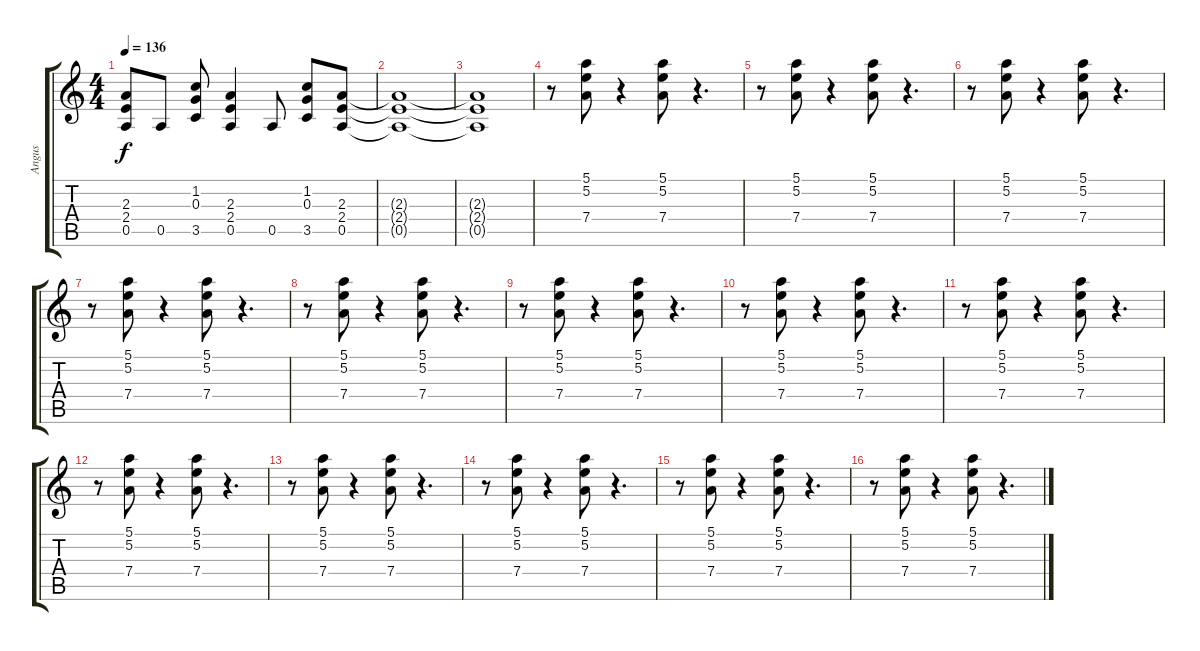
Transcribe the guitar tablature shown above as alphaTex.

\track ("Angus" "Angus") {instrument distortionguitar}
\staff {score tabs}
\tuning (E4 B3 G3 D3 A2 E2) {hide}
\ts (4 4)
\tempo 136
\clef g2
\ks c
(2.3{t} 2.4{t} 0.5{t}).8{dy f} 0.5.8 (1.2 0.3 3.5).8 (2.3 2.4 0.5).4 0.5.8 (1.2 0.3 3.5).8 (2.3 2.4 0.5).8 |
(2.3{t} 2.4{t} 0.5{t}).1 |
(2.3{t} 2.4{t} 0.5{t}).1 |
r.8 (5.1 5.2 7.4).8 r.4 (5.1 5.2 7.4).8 r.4{d} |
r.8 (5.1 5.2 7.4).8 r.4 (5.1 5.2 7.4).8 r.4{d} |
r.8 (5.1 5.2 7.4).8 r.4 (5.1 5.2 7.4).8 r.4{d} |
r.8 (5.1 5.2 7.4).8 r.4 (5.1 5.2 7.4).8 r.4{d} |
r.8 (5.1 5.2 7.4).8 r.4 (5.1 5.2 7.4).8 r.4{d} |
r.8 (5.1 5.2 7.4).8 r.4 (5.1 5.2 7.4).8 r.4{d} |
r.8 (5.1 5.2 7.4).8 r.4 (5.1 5.2 7.4).8 r.4{d} |
r.8 (5.1 5.2 7.4).8 r.4 (5.1 5.2 7.4).8 r.4{d} |
r.8 (5.1 5.2 7.4).8 r.4 (5.1 5.2 7.4).8 r.4{d} |
r.8 (5.1 5.2 7.4).8 r.4 (5.1 5.2 7.4).8 r.4{d} |
r.8 (5.1 5.2 7.4).8 r.4 (5.1 5.2 7.4).8 r.4{d} |
r.8 (5.1 5.2 7.4).8 r.4 (5.1 5.2 7.4).8 r.4{d} |
r.8 (5.1 5.2 7.4).8 r.4 (5.1 5.2 7.4).8 r.4{d}
